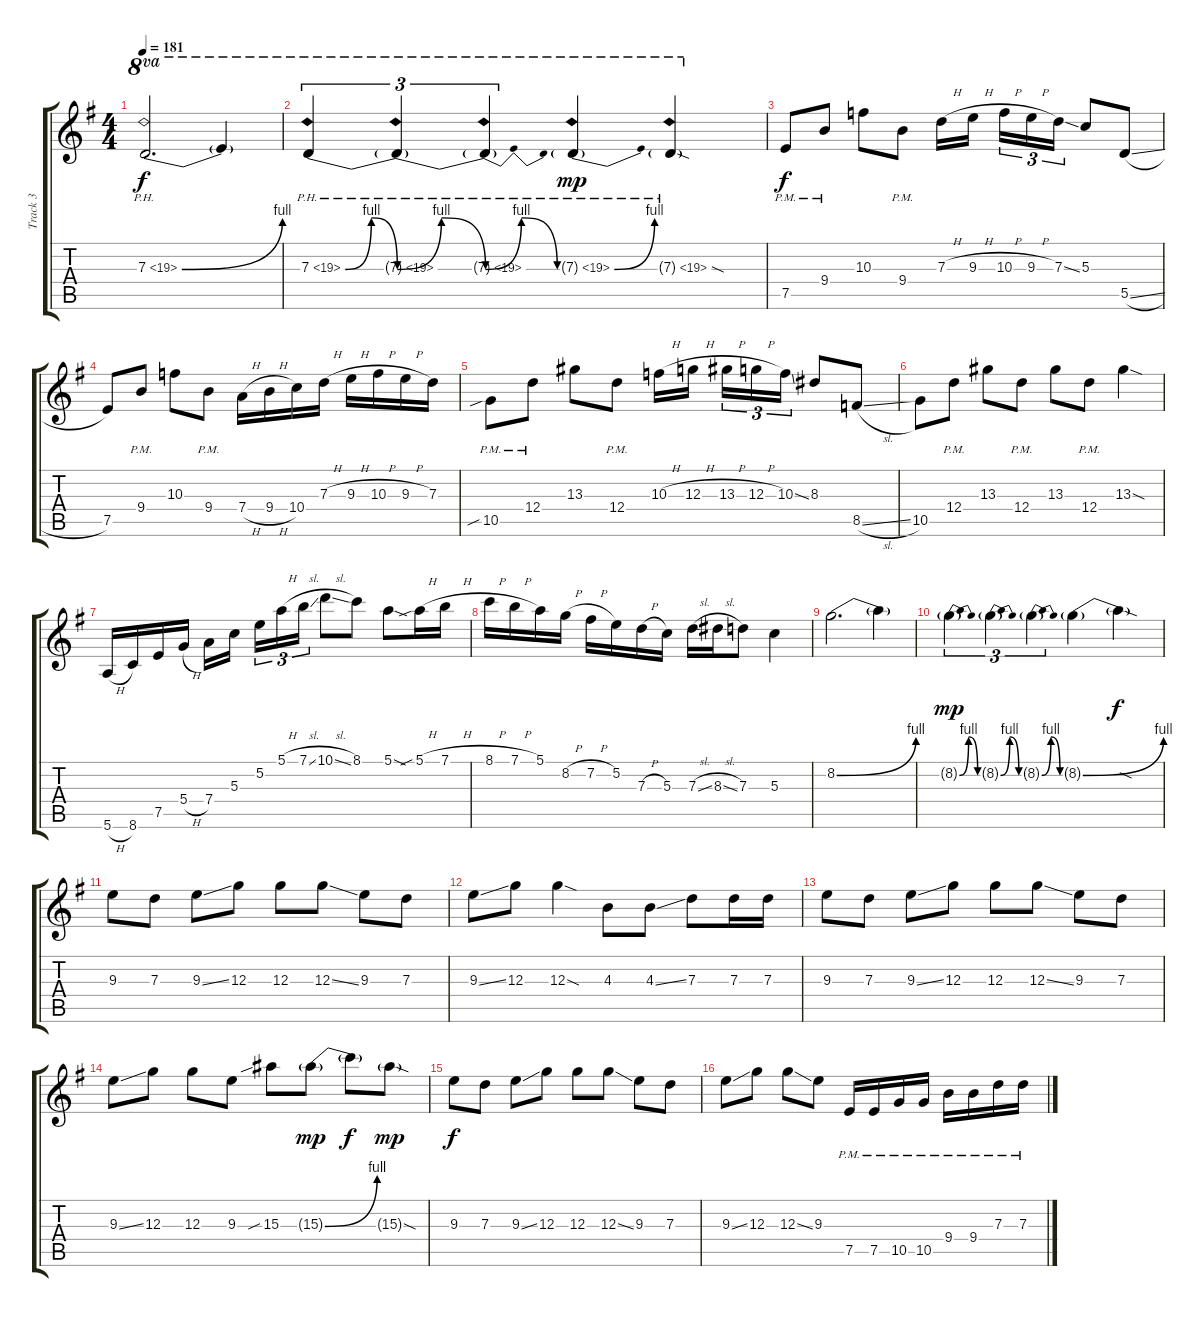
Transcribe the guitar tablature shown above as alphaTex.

\track ("Track 3" "Track 3") {instrument distortionguitar}
\staff {score tabs}
\tuning (E4 B3 G3 D3 A2 E2) {hide}
\ts (4 4)
\tempo 181
\clef g2
\ks g
7.3{be (bend 0 0 60 4) ph 12}.2{d ot 8va dy f} 7.3{t}.4{ot 8va} |
7.3{be (bendrelease 0 0 30 4 30 4 60 0) ph 12}.4{tu (3 2) ot 8va} 7.3{be (bendrelease 0 0 30 4 30 4 60 0) ph 12 t}.4{tu (3 2) ot 8va} 7.3{be (bendrelease 0 0 30 4 30 4 60 0) ph 12 t}.4{tu (3 2) ot 8va} 7.3{be (bend 0 0 60 4) ph 12 g}.4{ot 8va dy mp} 7.3{ph 12 sod g}.4{ot 8va} |
7.5{pm}.8{dy f} 9.4{pm}.8 10.3.8 9.4{pm}.8 7.3{h}.16 9.3{h}.16{beam splitsecondary} 10.3{h}.16{tu (3 2)} 9.3{h}.16{tu (3 2)} 7.3{ss}.16{tu (3 2)} 5.3.8 5.5{sl}.8 |
7.5.8 9.4{pm}.8 10.3.8 9.4{pm}.8 7.4{h}.16 9.4{h}.16 10.4.16 7.3{h}.16 9.3{h}.16 10.3{h}.16 9.3{h}.16 7.3.16 |
10.5{sib pm}.8 12.4{pm}.8 13.3.8 12.4{pm}.8 10.3{h}.16 12.3{h}.16{beam splitsecondary} 13.3{h}.16{tu (3 2)} 12.3{h}.16{tu (3 2)} 10.3{ss}.16{tu (3 2)} 8.3.8 8.5{sl}.8 |
10.5.8 12.4{pm}.8 13.3.8 12.4{pm}.8 13.3.8 12.4{pm}.8 13.3{sod}.4 |
5.6{h}.16 8.6.16 7.5.16 5.4{h}.16 7.4.16 5.3.16{beam splitsecondary} 5.2.16{tu (3 2)} 5.1{h}.16{tu (3 2)} 7.1{sl}.16{tu (3 2)} 10.1{sl}.8 8.1.8 5.1{sod}.8 5.1{sib h}.16 7.1{h}.16 |
8.1{h}.16 7.1{h}.16 5.1.16 8.2{h}.16 7.2{h}.16 5.2.16 7.3{h}.16 5.3.16 7.3{sl}.16 8.3{sl}.16 7.3.8 5.3.4 |
8.2{be (bend 0 0 60 4)}.2{d} 8.2{t}.4 |
8.2{be (bendrelease 0 0 30 4 30 4 60 0) g}.4{tu (3 2) dy mp} 8.2{be (bendrelease 0 0 30 4 30 4 60 0) g}.4{tu (3 2)} 8.2{be (bendrelease 0 0 30 4 30 4 60 0) g}.4{tu (3 2)} 8.2{be (bend 0 0 60 4) g}.4 8.2{sod t}.4{dy f} |
9.3.8 7.3.8 9.3{ss}.8 12.3.8 12.3.8 12.3{ss}.8 9.3.8 7.3.8 |
9.3{ss}.8 12.3.8 12.3{sod}.4 4.3.8 4.3{ss}.8 7.3.8 7.3.16 7.3.16 |
9.3.8 7.3.8 9.3{ss}.8 12.3.8 12.3.8 12.3{ss}.8 9.3.8 7.3.8 |
9.3{ss}.8 12.3.8 12.3.8 9.3.8 15.3{sib}.8 15.3{be (bend 0 0 60 4) g}.8{dy mp} 15.3{t}.8{dy f} 15.3{sod g}.8{dy mp} |
9.3.8{dy f} 7.3.8 9.3{ss}.8 12.3.8 12.3.8 12.3{ss}.8 9.3.8 7.3.8 |
9.3{ss}.8 12.3.8 12.3{ss}.8 9.3.8 7.5{pm}.16 7.5{pm}.16 10.5{pm}.16 10.5{pm}.16 9.4{pm}.16 9.4{pm}.16 7.3{pm}.16 7.3{pm}.16
